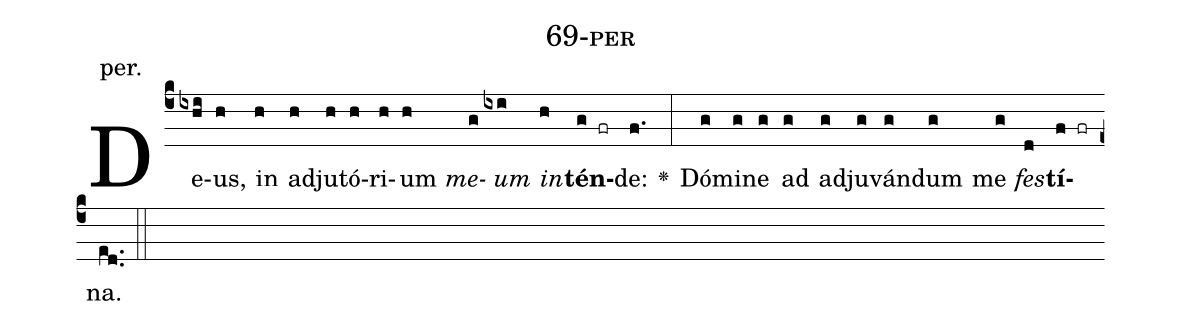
name: 69-per;
annotation: per.;
%%
(c4)De(ixhi)us,(h) in(h) ad(h)ju(h)tó(h)ri(h)um(h) <i>me</i>(g)<i>um</i>(ixi) <i>in</i>(h)<b>tén</b>(g fr)de:(f.) <v>\greheightstar</v>(:) Dó(g)mi(g)ne(g) ad(g) ad(g)ju(g)ván(g)dum(g) me(g) <i>fes</i>(d)<b>tí</b>(f fr)na.(ed..) (::)


%E(g) u(g) o(g) u(d) a(f) e.(ed..) (::)
